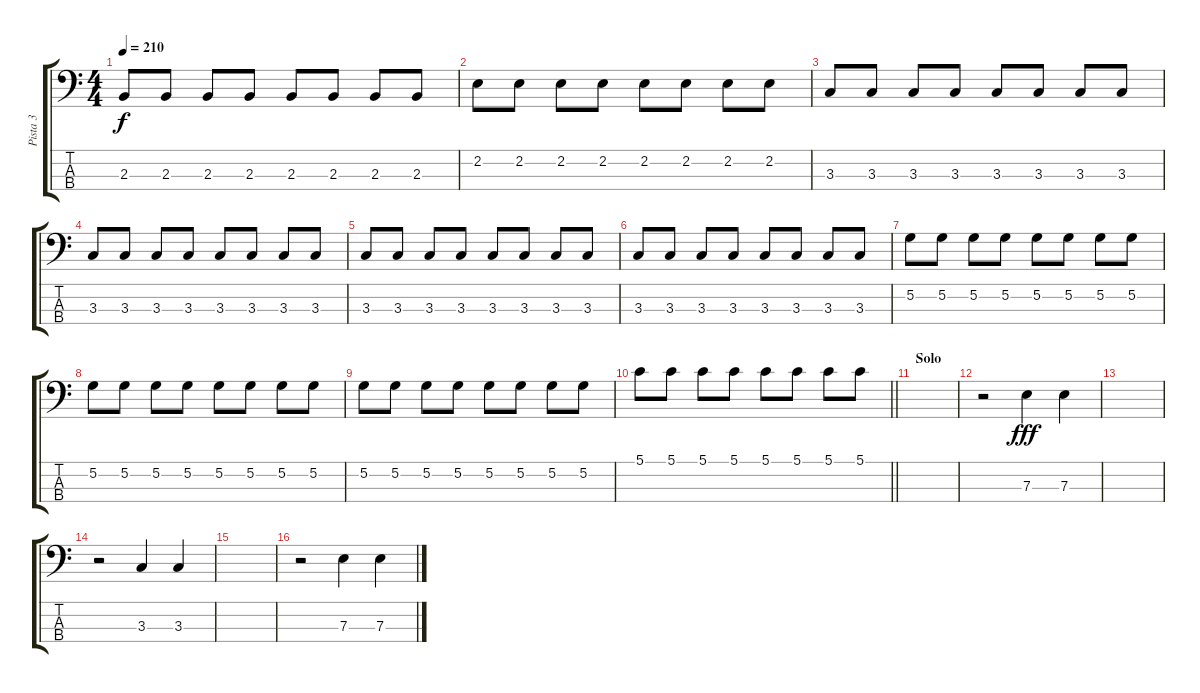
\track ("Pista 3" "Pista 3") {instrument electricbassfinger}
\staff {score tabs}
\tuning (G2 D2 A1 E1) {hide}
\ts (4 4)
\tempo 210
\clef f4
\ks c
2.3.8{dy f} 2.3.8 2.3.8 2.3.8 2.3.8 2.3.8 2.3.8 2.3.8 |
2.2.8 2.2.8 2.2.8 2.2.8 2.2.8 2.2.8 2.2.8 2.2.8 |
3.3.8 3.3.8 3.3.8 3.3.8 3.3.8 3.3.8 3.3.8 3.3.8 |
3.3.8 3.3.8 3.3.8 3.3.8 3.3.8 3.3.8 3.3.8 3.3.8 |
3.3.8 3.3.8 3.3.8 3.3.8 3.3.8 3.3.8 3.3.8 3.3.8 |
3.3.8 3.3.8 3.3.8 3.3.8 3.3.8 3.3.8 3.3.8 3.3.8 |
5.2.8 5.2.8 5.2.8 5.2.8 5.2.8 5.2.8 5.2.8 5.2.8 |
5.2.8 5.2.8 5.2.8 5.2.8 5.2.8 5.2.8 5.2.8 5.2.8 |
5.2.8 5.2.8 5.2.8 5.2.8 5.2.8 5.2.8 5.2.8 5.2.8 |
\barLineRight lightlight
5.1.8 5.1.8 5.1.8 5.1.8 5.1.8 5.1.8 5.1.8 5.1.8 |
\section ("" "Solo")
|
r.2 7.3.4{dy fff} 7.3.4 |
|
r.2 3.3.4 3.3.4 |
|
r.2 7.3.4 7.3.4
